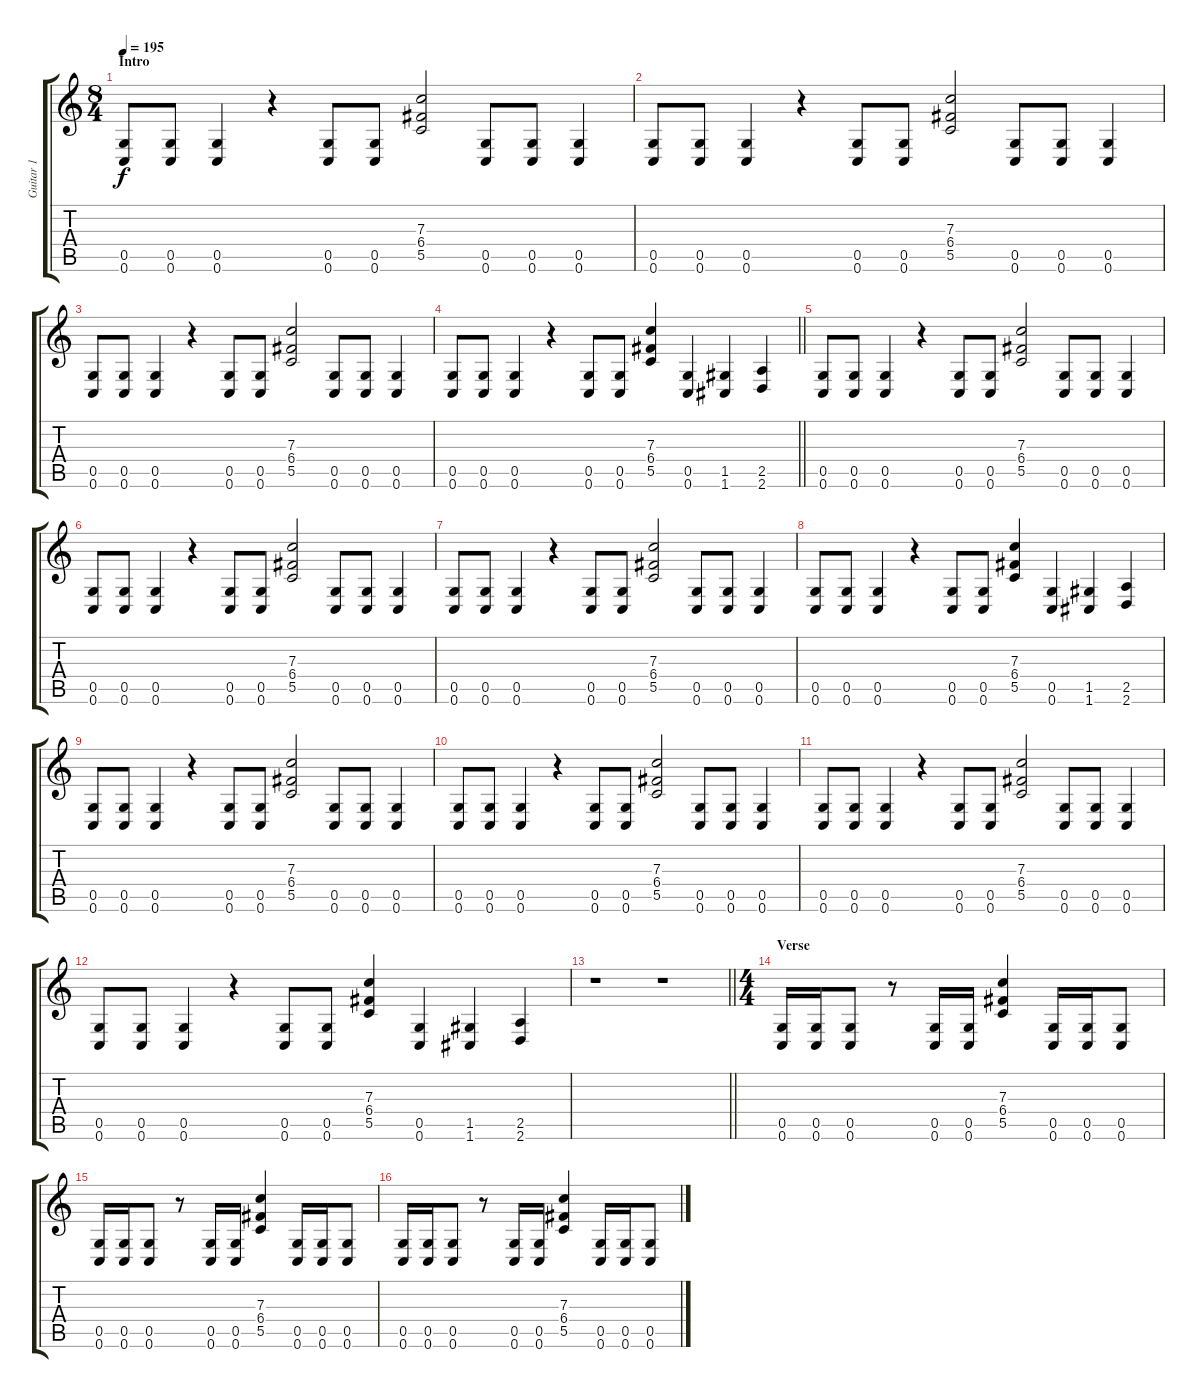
\track ("Guitar 1" "Guitar 1") {instrument overdrivenguitar}
\staff {score tabs}
\tuning (D4 A3 F3 C3 G2 C2) {hide}
\ts (8 4)
\section ("" "Intro")
\tempo 195
\clef g2
\ks c
(0.5 0.6).8{dy f instrument overdrivenguitar} (0.5 0.6).8 (0.5 0.6).4 r.4 (0.5 0.6).8 (0.5 0.6).8 (7.3 6.4 5.5).2 (0.5 0.6).8 (0.5 0.6).8 (0.5 0.6).4 |
(0.5 0.6).8 (0.5 0.6).8 (0.5 0.6).4 r.4 (0.5 0.6).8 (0.5 0.6).8 (7.3 6.4 5.5).2 (0.5 0.6).8 (0.5 0.6).8 (0.5 0.6).4 |
(0.5 0.6).8 (0.5 0.6).8 (0.5 0.6).4 r.4 (0.5 0.6).8 (0.5 0.6).8 (7.3 6.4 5.5).2 (0.5 0.6).8 (0.5 0.6).8 (0.5 0.6).4 |
\barLineRight lightlight
(0.5 0.6).8 (0.5 0.6).8 (0.5 0.6).4 r.4 (0.5 0.6).8 (0.5 0.6).8 (7.3 6.4 5.5).4 (0.5 0.6).4 (1.5 1.6).4 (2.5 2.6).4 |
(0.5 0.6).8 (0.5 0.6).8 (0.5 0.6).4 r.4 (0.5 0.6).8 (0.5 0.6).8 (7.3 6.4 5.5).2 (0.5 0.6).8 (0.5 0.6).8 (0.5 0.6).4 |
(0.5 0.6).8 (0.5 0.6).8 (0.5 0.6).4 r.4 (0.5 0.6).8 (0.5 0.6).8 (7.3 6.4 5.5).2 (0.5 0.6).8 (0.5 0.6).8 (0.5 0.6).4 |
(0.5 0.6).8 (0.5 0.6).8 (0.5 0.6).4 r.4 (0.5 0.6).8 (0.5 0.6).8 (7.3 6.4 5.5).2 (0.5 0.6).8 (0.5 0.6).8 (0.5 0.6).4 |
(0.5 0.6).8 (0.5 0.6).8 (0.5 0.6).4 r.4 (0.5 0.6).8 (0.5 0.6).8 (7.3 6.4 5.5).4 (0.5 0.6).4 (1.5 1.6).4 (2.5 2.6).4 |
(0.5 0.6).8 (0.5 0.6).8 (0.5 0.6).4 r.4 (0.5 0.6).8 (0.5 0.6).8 (7.3 6.4 5.5).2 (0.5 0.6).8 (0.5 0.6).8 (0.5 0.6).4 |
(0.5 0.6).8 (0.5 0.6).8 (0.5 0.6).4 r.4 (0.5 0.6).8 (0.5 0.6).8 (7.3 6.4 5.5).2 (0.5 0.6).8 (0.5 0.6).8 (0.5 0.6).4 |
(0.5 0.6).8 (0.5 0.6).8 (0.5 0.6).4 r.4 (0.5 0.6).8 (0.5 0.6).8 (7.3 6.4 5.5).2 (0.5 0.6).8 (0.5 0.6).8 (0.5 0.6).4 |
(0.5 0.6).8 (0.5 0.6).8 (0.5 0.6).4 r.4 (0.5 0.6).8 (0.5 0.6).8 (7.3 6.4 5.5).4 (0.5 0.6).4 (1.5 1.6).4 (2.5 2.6).4 |
\barLineRight lightlight
r.1 r.1 |
\ts (4 4)
\section ("" "Verse")
(0.5 0.6).16 (0.5 0.6).16 (0.5 0.6).8 r.8 (0.5 0.6).16 (0.5 0.6).16 (7.3 6.4 5.5).4 (0.5 0.6).16 (0.5 0.6).16 (0.5 0.6).8 |
(0.5 0.6).16 (0.5 0.6).16 (0.5 0.6).8 r.8 (0.5 0.6).16 (0.5 0.6).16 (7.3 6.4 5.5).4 (0.5 0.6).16 (0.5 0.6).16 (0.5 0.6).8 |
(0.5 0.6).16 (0.5 0.6).16 (0.5 0.6).8 r.8 (0.5 0.6).16 (0.5 0.6).16 (7.3 6.4 5.5).4 (0.5 0.6).16 (0.5 0.6).16 (0.5 0.6).8
